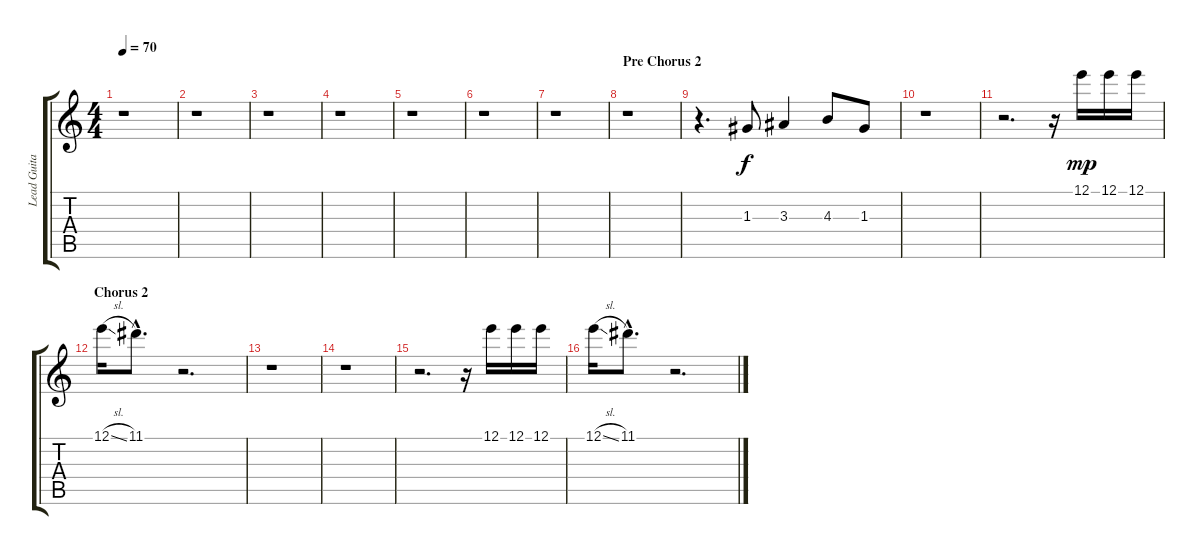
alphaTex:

\track ("Lead Guitar" "Lead Guita") {instrument electricguitarclean}
\staff {score tabs}
\tuning (E4 B3 G3 D3 A2 E2) {hide}
\ts (4 4)
\tempo 70
\clef g2
\ks c
r.1{dy mf} |
r.1 |
r.1 |
r.1 |
r.1 |
r.1 |
r.1 |
\section ("" "Pre Chorus 2")
r.1 |
r.4{d} 1.3.8{dy f} 3.3.4 4.3.8 1.3.8 |
r.1 |
r.2{d} r.16 12.1.16{dy mp} 12.1.16 12.1.16 |
\section ("" "Chorus 2")
12.1{sl}.16 11.1{hac}.8{d} r.2{d} |
r.1 |
r.1 |
r.2{d} r.16 12.1.16 12.1.16 12.1.16 |
12.1{sl}.16 11.1{hac}.8{d} r.2{d}
